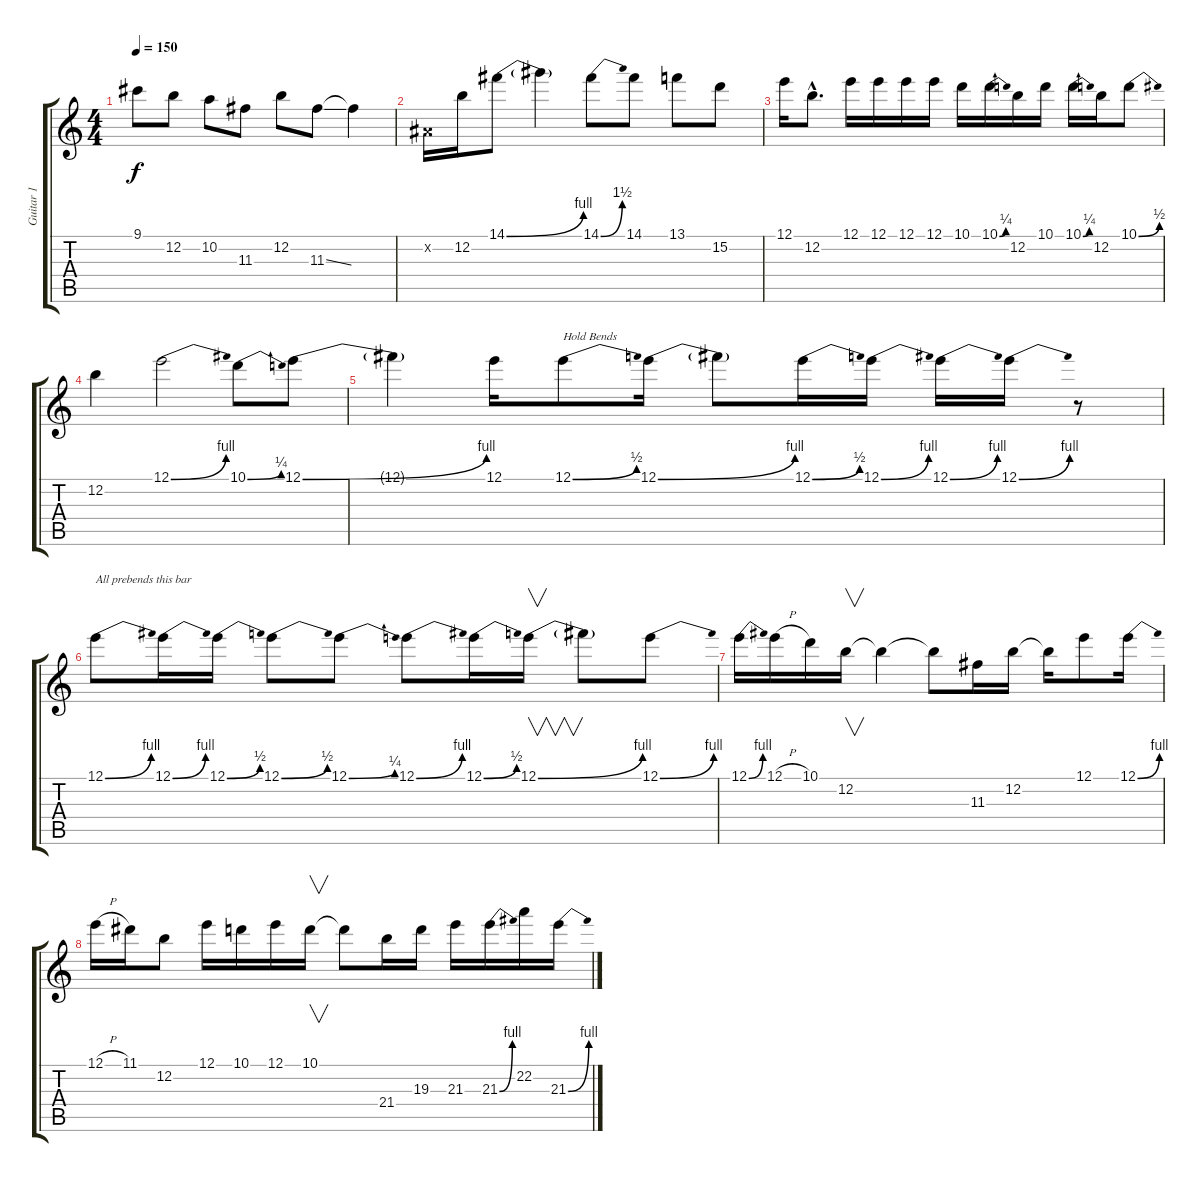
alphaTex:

\track ("Guitar 1" "Guitar 1") {instrument synthbass1}
\staff {score tabs}
\tuning (E4 B3 G3 D3 A2 E2) {hide}
\ts (4 4)
\tempo 150
\clef g2
\ks c
9.1.8{dy f} 12.2.8 10.2.8 11.3.8 12.2.8 11.3{ss}.8 11.3{t}.4 |
-1.2{x}.16 12.2.16 14.1{be (bend 0 0 60 4)}.8 14.1{t}.4 14.1{be (bend 0 0 60 6)}.8 14.1.8 13.1.8 15.2.8 |
12.1.16 12.2{hac}.8{d} 12.1.16 12.1.16 12.1.16 12.1.16 10.1.16 10.1{be (bend 0 0 60 1)}.16 12.2.16 10.1.16 10.1{be (bend 0 0 60 1)}.16 12.2.16 10.1{be (bend 0 0 60 2)}.8 |
12.2.4 12.1{be (bend 0 0 60 4)}.2 10.1{be (bend 0 0 60 1)}.8 12.1{be (bend 0 0 60 4)}.8 |
12.1{t}.4 12.1.16 12.1{be (bend 0 0 60 2)}.8{txt "Hold Bends"} 12.1{be (bend 0 0 60 4)}.16 12.1{t}.8 12.1{be (bend 0 0 60 2)}.16 12.1{be (bend 0 0 60 4)}.16 12.1{be (bend 0 0 60 4)}.16 12.1{be (bend 0 0 60 4)}.16 r.8 |
12.1{be (bend 0 0 60 4)}.8{txt "All prebends this bar"} 12.1{be (bend 0 0 60 4)}.16 12.1{be (bend 0 0 60 2)}.16 12.1{be (bend 0 0 60 2)}.8 12.1{be (bend 0 0 60 1)}.8 12.1{be (bend 0 0 60 4)}.8 12.1{be (bend 0 0 60 2)}.16 12.1{be (bend 0 0 60 4)}.16{v} 12.1{t}.8 12.1{be (bend 0 0 60 4)}.8 |
12.1{be (bend 0 0 60 4)}.16 12.1{h}.16 10.1.16 12.2.16{v} 12.2{t}.4 12.2{t}.8 11.3.16 12.2.16 12.2{t}.16 12.1.8 12.1{be (bend 0 0 60 4)}.16 |
12.1{h}.16 11.1.16 12.2.8 12.1.16 10.1.16 12.1.16 10.1.16{v} 10.1{t}.8 21.4.16 19.3.16 21.3.16 21.3{be (bend 0 0 60 4)}.16 22.2.16 21.3{be (bend 0 0 60 4)}.16
